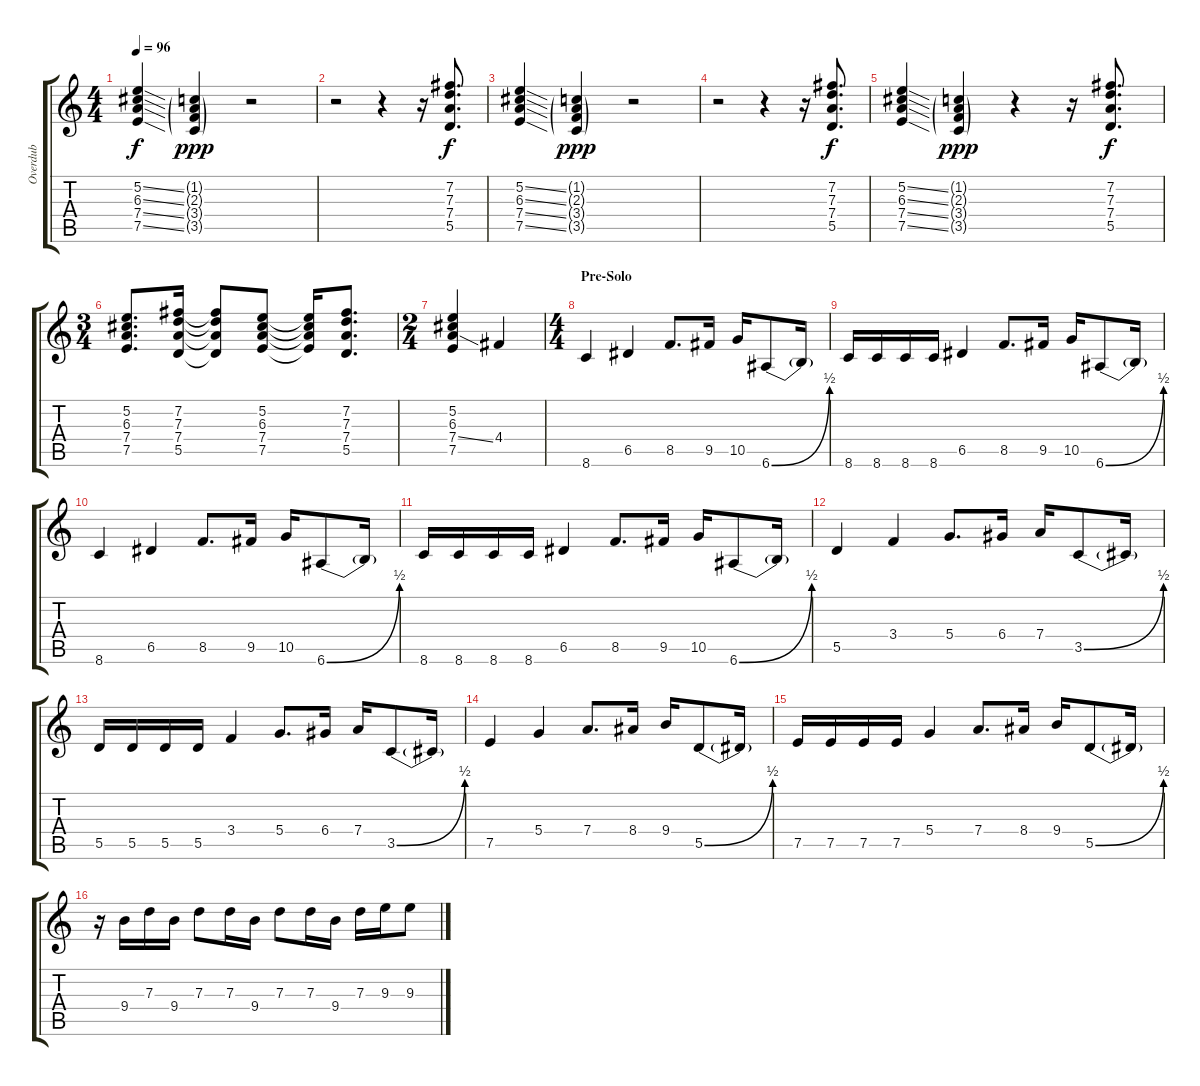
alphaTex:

\track ("Overdub" "Overdub") {instrument fretlessbass}
\staff {score tabs}
\tuning (E4 B3 G3 D3 A2 E2) {hide}
\ts (4 4)
\tempo 96
\clef g2
\ks c
(5.2{ss} 6.3{ss} 7.4{ss} 7.5{ss}).4{dy f} (1.2{g} 2.3{g} 3.4{g} 3.5{g}).4{dy ppp} r.2 |
r.2 r.4 r.16 (7.2 7.3 7.4 5.5).8{d dy f} |
(5.2{ss} 6.3{ss} 7.4{ss} 7.5{ss}).4 (1.2{g} 2.3{g} 3.4{g} 3.5{g}).4{dy ppp} r.2 |
r.2 r.4 r.16 (7.2 7.3 7.4 5.5).8{d dy f} |
(5.2{ss} 6.3{ss} 7.4{ss} 7.5{ss}).4 (1.2{g} 2.3{g} 3.4{g} 3.5{g}).4{dy ppp} r.4 r.16 (7.2 7.3 7.4 5.5).8{d dy f} |
\ts (3 4)
(5.2 6.3 7.4 7.5).8{d} (7.2 7.3 7.4 5.5).16 (7.2{t} 7.3{t} 7.4{t} 5.5{t}).8 (5.2 6.3 7.4 7.5).8 (5.2{t} 6.3{t} 7.4{t} 7.5{t}).16 (7.2 7.3 7.4 5.5).8{d} |
\ts (2 4)
(5.2 6.3 7.4{ss} 7.5).4 4.4.4 |
\ts (4 4)
\section ("" "Pre-Solo")
8.6.4 6.5.4 8.5.8{d} 9.5.16 10.5.16 6.6{be (bend 0 0 60 2)}.8 6.6{t}.16 |
8.6.16 8.6.16 8.6.16 8.6.16 6.5.4 8.5.8{d} 9.5.16 10.5.16 6.6{be (bend 0 0 60 2)}.8 6.6{t}.16 |
8.6.4 6.5.4 8.5.8{d} 9.5.16 10.5.16 6.6{be (bend 0 0 60 2)}.8 6.6{t}.16 |
8.6.16 8.6.16 8.6.16 8.6.16 6.5.4 8.5.8{d} 9.5.16 10.5.16 6.6{be (bend 0 0 60 2)}.8 6.6{t}.16 |
5.5.4 3.4.4 5.4.8{d} 6.4.16 7.4.16 3.5{be (bend 0 0 60 2)}.8 3.5{t}.16 |
5.5.16 5.5.16 5.5.16 5.5.16 3.4.4 5.4.8{d} 6.4.16 7.4.16 3.5{be (bend 0 0 60 2)}.8 3.5{t}.16 |
7.5.4 5.4.4 7.4.8{d} 8.4.16 9.4.16 5.5{be (bend 0 0 60 2)}.8 5.5{t}.16 |
7.5.16 7.5.16 7.5.16 7.5.16 5.4.4 7.4.8{d} 8.4.16 9.4.16 5.5{be (bend 0 0 60 2)}.8 5.5{t}.16 |
r.16 9.4.16 7.3.16 9.4.16 7.3.8 7.3.16 9.4.16 7.3.8 7.3.16 9.4.16 7.3.16 9.3.16 9.3.8
